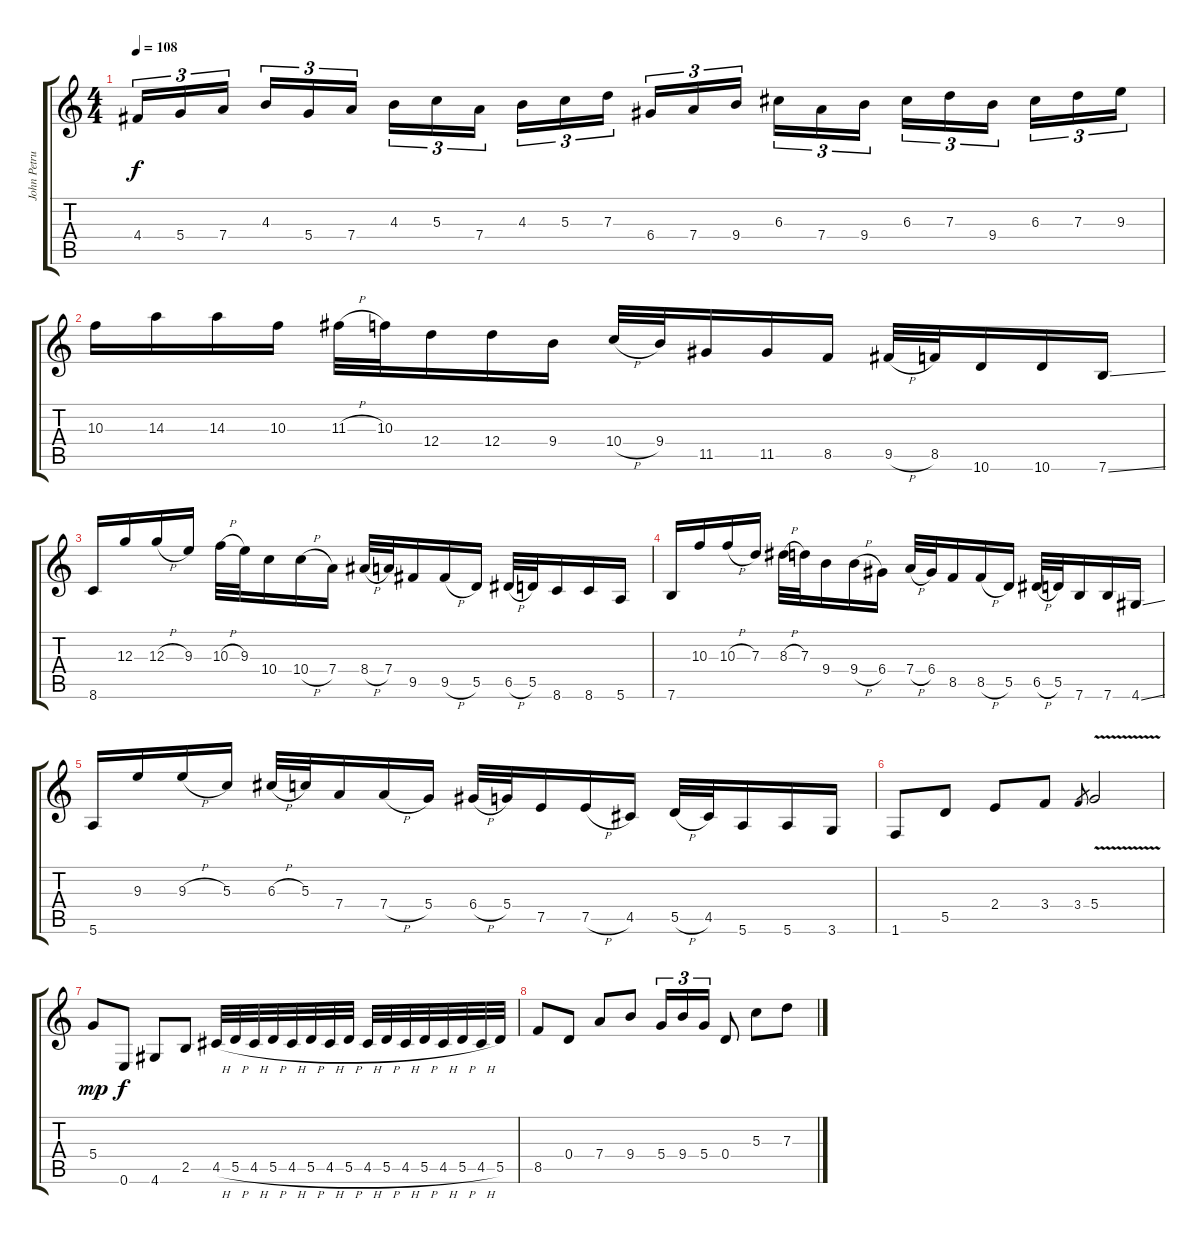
\track ("John Petrucci Lead Guitar" "John Petru") {instrument distortionguitar}
\staff {score tabs}
\tuning (E4 B3 G3 D3 A2 E2) {hide}
\ts (4 4)
\tempo 108
\clef g2
\ks c
4.4.16{tu (3 2) dy f} 5.4.16{tu (3 2)} 7.4.16{tu (3 2)} 4.3.16{tu (3 2)} 5.4.16{tu (3 2)} 7.4.16{tu (3 2)} 4.3.16{tu (3 2)} 5.3.16{tu (3 2)} 7.4.16{tu (3 2)} 4.3.16{tu (3 2)} 5.3.16{tu (3 2)} 7.3.16{tu (3 2)} 6.4.16{tu (3 2)} 7.4.16{tu (3 2)} 9.4.16{tu (3 2)} 6.3.16{tu (3 2)} 7.4.16{tu (3 2)} 9.4.16{tu (3 2)} 6.3.16{tu (3 2)} 7.3.16{tu (3 2)} 9.4.16{tu (3 2)} 6.3.16{tu (3 2)} 7.3.16{tu (3 2)} 9.3.16{tu (3 2)} |
10.3.16 14.3.16 14.3.16 10.3.16 11.3{h}.32 10.3.32 12.4.16 12.4.16 9.4.16 10.4{h}.32 9.4.32 11.5.16 11.5.16 8.5.16 9.5{h}.32 8.5.32 10.6.16 10.6.16 7.6{ss}.16 |
8.6.16 12.3.16 12.3{h}.16 9.3.16 10.3{h}.32 9.3.32 10.4.16 10.4{h}.16 7.4.16 8.4{h}.32 7.4.32 9.5.16 9.5{h}.16 5.5.16 6.5{h}.32 5.5.32 8.6.16 8.6.16 5.6.16 |
7.6.16 10.3.16 10.3{h}.16 7.3.16 8.3{h}.32 7.3.32 9.4.16 9.4{h}.16 6.4.16 7.4{h}.32 6.4.32 8.5.16 8.5{h}.16 5.5.16 6.5{h}.32 5.5.32 7.6.16 7.6.16 4.6{ss}.16 |
5.6.16 9.3.16 9.3{h}.16 5.3.16 6.3{h}.32 5.3.32 7.4.16 7.4{h}.16 5.4.16 6.4{h}.32 5.4.32 7.5.16 7.5{h}.16 4.5.16 5.5{h}.32 4.5.32 5.6.16 5.6.16 3.6.16 |
1.6.8 5.5.8 2.4.8 3.4.8 3.4.8{gr} 5.4{v}.2 |
5.4.8{dy mp} 0.6.8{dy f} 4.6.8 2.5.8 4.5{h}.32 5.5{h}.32 4.5{h}.32 5.5{h}.32 4.5{h}.32 5.5{h}.32 4.5{h}.32 5.5{h}.32 4.5{h}.32 5.5{h}.32 4.5{h}.32 5.5{h}.32 4.5{h}.32 5.5{h}.32 4.5{h}.32 5.5.32 |
8.5.8 0.4.8 7.4.8 9.4.8 5.4.16{tu (3 2)} 9.4.16{tu (3 2)} 5.4.16{tu (3 2)} 0.4.8 5.3.8 7.3.8
